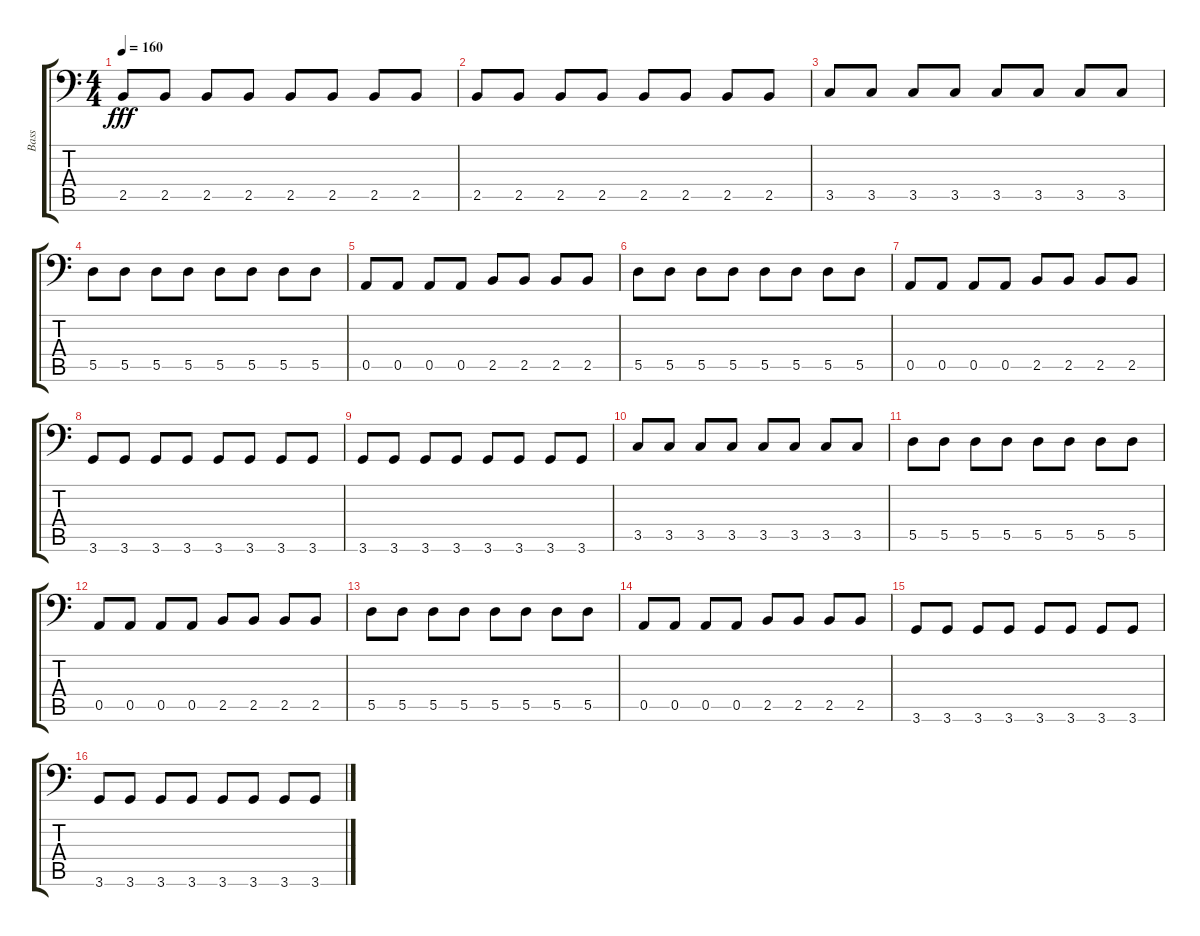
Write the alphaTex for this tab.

\track ("Bass" "Bass") {instrument electricbassfinger}
\staff {score tabs}
\tuning (E3 B2 G2 D2 A1 E1) {hide}
\ts (4 4)
\tempo 160
\clef f4
\ks c
2.5.8{dy fff} 2.5.8 2.5.8 2.5.8 2.5.8 2.5.8 2.5.8 2.5.8 |
2.5.8 2.5.8 2.5.8 2.5.8 2.5.8 2.5.8 2.5.8 2.5.8 |
3.5.8 3.5.8 3.5.8 3.5.8 3.5.8 3.5.8 3.5.8 3.5.8 |
5.5.8 5.5.8 5.5.8 5.5.8 5.5.8 5.5.8 5.5.8 5.5.8 |
0.5.8 0.5.8 0.5.8 0.5.8 2.5.8 2.5.8 2.5.8 2.5.8 |
5.5.8 5.5.8 5.5.8 5.5.8 5.5.8 5.5.8 5.5.8 5.5.8 |
0.5.8 0.5.8 0.5.8 0.5.8 2.5.8 2.5.8 2.5.8 2.5.8 |
3.6.8 3.6.8 3.6.8 3.6.8 3.6.8 3.6.8 3.6.8 3.6.8 |
3.6.8 3.6.8 3.6.8 3.6.8 3.6.8 3.6.8 3.6.8 3.6.8 |
3.5.8 3.5.8 3.5.8 3.5.8 3.5.8 3.5.8 3.5.8 3.5.8 |
5.5.8 5.5.8 5.5.8 5.5.8 5.5.8 5.5.8 5.5.8 5.5.8 |
0.5.8 0.5.8 0.5.8 0.5.8 2.5.8 2.5.8 2.5.8 2.5.8 |
5.5.8 5.5.8 5.5.8 5.5.8 5.5.8 5.5.8 5.5.8 5.5.8 |
0.5.8 0.5.8 0.5.8 0.5.8 2.5.8 2.5.8 2.5.8 2.5.8 |
3.6.8 3.6.8 3.6.8 3.6.8 3.6.8 3.6.8 3.6.8 3.6.8 |
3.6.8 3.6.8 3.6.8 3.6.8 3.6.8 3.6.8 3.6.8 3.6.8
